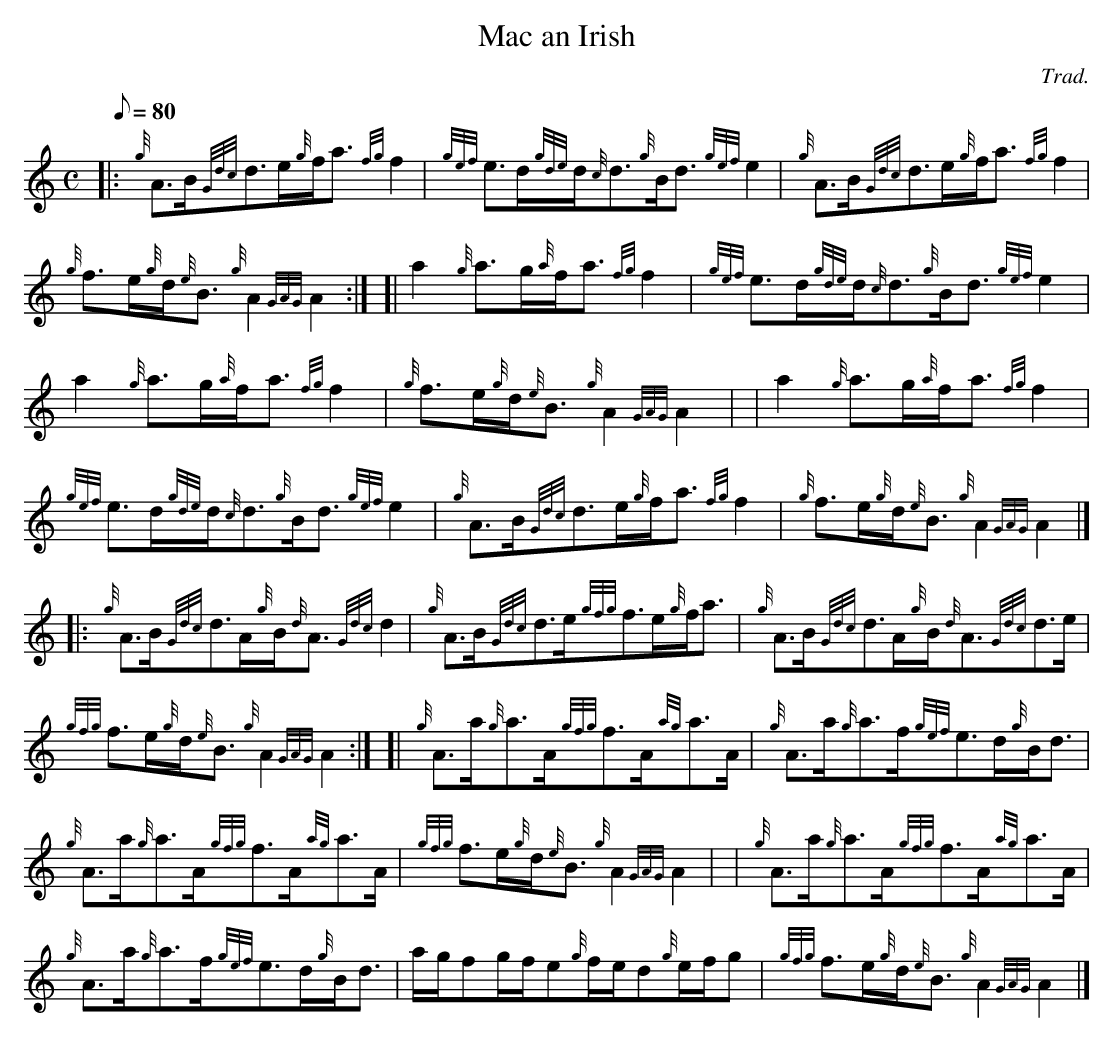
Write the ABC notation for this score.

X:1
T:Mac an Irish
M:C
L:1/8
Q:80
C:Trad.
K:HP
|: {g}A3/2B/2{Gdc}d3/2e/2{g}f/2a3/2{fg}f2|
{gef}e3/2d/2{gde}d/2{c}d3/2{g}B/2d3/2{gef}e2|
{g}A3/2B/2{Gdc}d3/2e/2{g}f/2a3/2{fg}f2|  !
{g}f3/2e/2{g}d/2{e}B3/2{g}A2{GAG}A2:| [|
a2{g}a3/2g/2{a}f/2a3/2{fg}f2|
{gef}e3/2d/2{gde}d/2{c}d3/2{g}B/2d3/2{gef}e2|  !
a2{g}a3/2g/2{a}f/2a3/2{fg}f2|
{g}f3/2e/2{g}d/2{e}B3/2{g}A2{GAG}A2| |
a2{g}a3/2g/2{a}f/2a3/2{fg}f2|  !
{gef}e3/2d/2{gde}d/2{c}d3/2{g}B/2d3/2{gef}e2|
{g}A3/2B/2{Gdc}d3/2e/2{g}f/2a3/2{fg}f2|
{g}f3/2e/2{g}d/2{e}B3/2{g}A2{GAG}A2|] |:  !
{g}A3/2B/2{Gdc}d3/2A/2{g}B/2{d}A3/2{Gdc}d2|
{g}A3/2B/2{Gdc}d3/2e/2{gfg}f3/2e/2{g}f/2a3/2|
{g}A3/2B/2{Gdc}d3/2A/2{g}B/2{d}A3/2{Gdc}d3/2e/2|  !
{gfg}f3/2e/2{g}d/2{e}B3/2{g}A2{GAG}A2:| [|
{g}A3/2a/2{g}a3/2A/2{gfg}f3/2A/2{ag}a3/2A/2|
{g}A3/2a/2{g}a3/2f/2{gef}e3/2d/2{g}B/2d3/2|  !
{g}A3/2a/2{g}a3/2A/2{gfg}f3/2A/2{ag}a3/2A/2|
{gfg}f3/2e/2{g}d/2{e}B3/2{g}A2{GAG}A2| |
{g}A3/2a/2{g}a3/2A/2{gfg}f3/2A/2{ag}a3/2A/2|  !
{g}A3/2a/2{g}a3/2f/2{gef}e3/2d/2{g}B/2d3/2|
a/2g/2fg/2f/2e{g}f/2e/2d{g}e/2f/2g|
{gfg}f3/2e/2{g}d/2{e}B3/2{g}A2{GAG}A2|]  !
